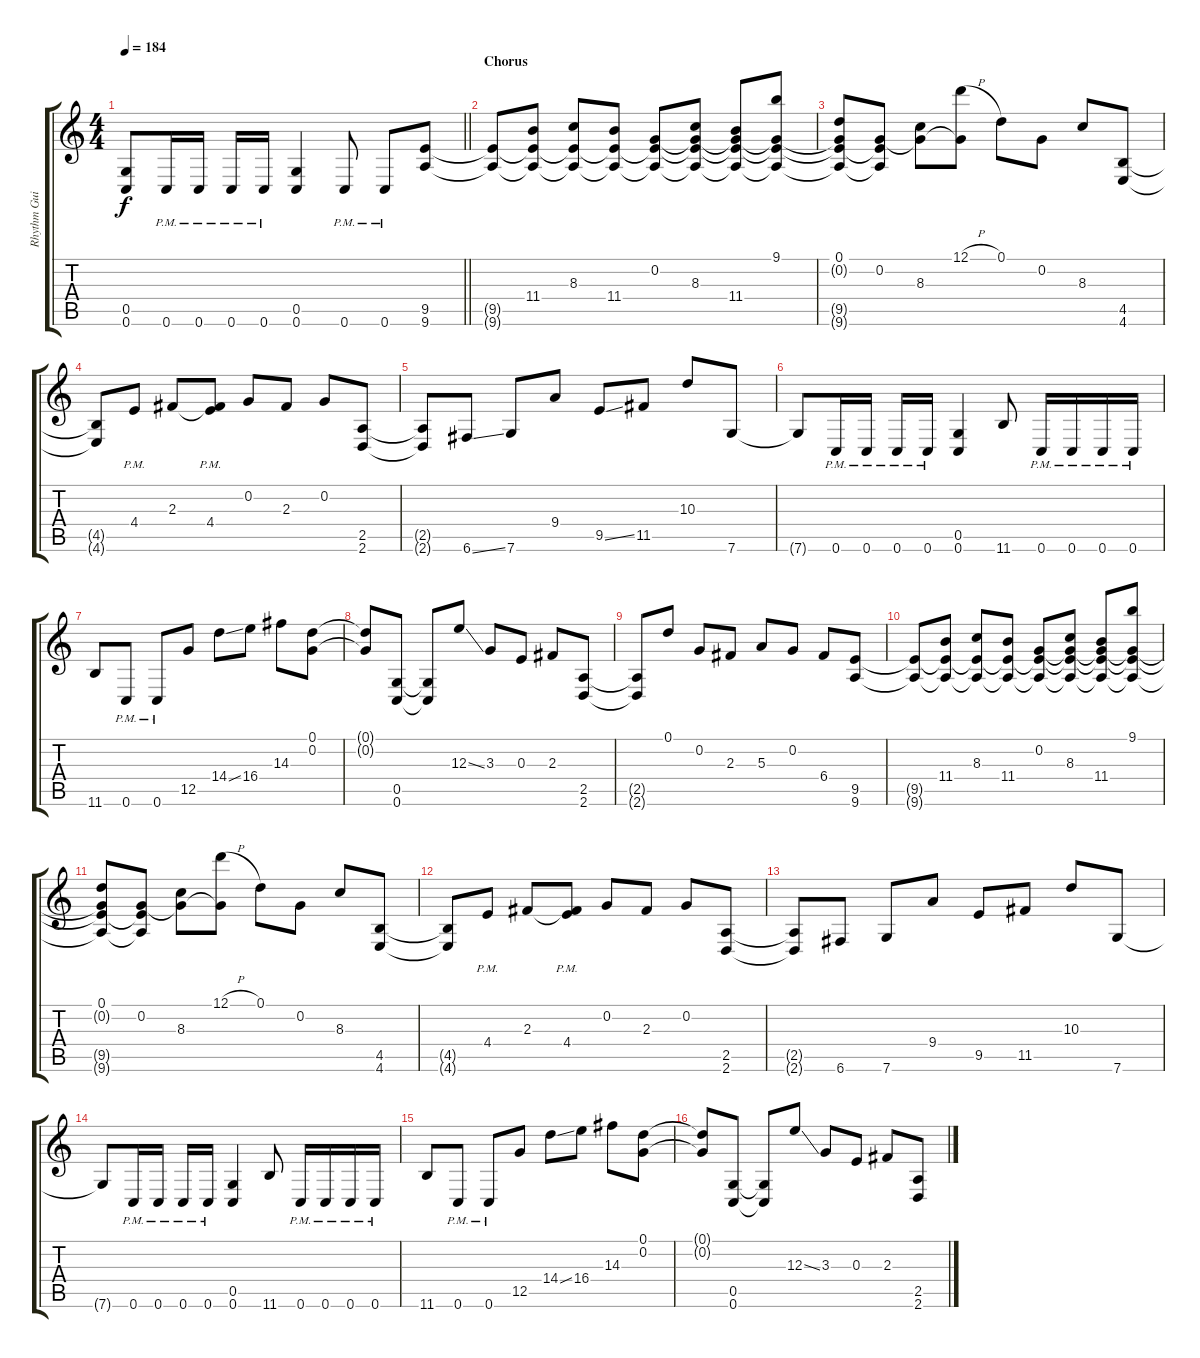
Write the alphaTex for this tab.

\track ("Rhythm Guitar" "Rhythm Gui") {instrument overdrivenguitar}
\staff {score tabs}
\tuning (D4 G3 E3 C3 G2 C2) {hide}
\ts (4 4)
\tempo 184
\clef g2
\barLineRight lightlight
\ks c
(0.5{t} 0.6{t}).8{dy f} 0.6{pm}.16 0.6{pm}.16 0.6{pm}.16 0.6{pm}.16 (0.5 0.6).4 0.6{pm}.8 0.6{pm}.8 (9.5 9.6).8 |
\section ("" "Chorus")
(9.5{t} 9.6{t}).8 (11.4 9.5{t} 9.6{t}).8 (8.3 9.5{t} 9.6{t}).8 (11.4 9.5{t} 9.6{t}).8 (0.2 9.5{t} 9.6{t}).8 (0.2{t} 8.3 9.5{t} 9.6{t}).8 (0.2{t} 11.4 9.5{t} 9.6{t}).8 (9.1 0.2{t} 9.5{t} 9.6{t}).8 |
(0.1 0.2{t} 9.5{t} 9.6{t}).8 (0.2 9.5{t} 9.6{t}).8 (0.2{t} 8.3).8 (12.1{h} 0.2{t}).8 0.1.8 0.2.8 8.3.8 (4.5 4.6).8 |
(4.5{t} 4.6{t}).8 4.4{pm}.8 2.3.8 (2.3{t} 4.4{pm}).8 0.2.8 2.3.8 0.2.8 (2.5 2.6).8 |
(2.5{t} 2.6{t}).8 6.6{ss}.8 7.6.8 9.4.8 9.5{ss}.8 11.5.8 10.3.8 7.6.8 |
7.6{t}.8 0.6{pm}.16 0.6{pm}.16 0.6{pm}.16 0.6{pm}.16 (0.5 0.6).4 11.6.8 0.6{pm}.16 0.6{pm}.16 0.6{pm}.16 0.6{pm}.16 |
11.6.8 0.6{pm}.8 0.6{pm}.8 12.5.8 14.4{ss}.8 16.4.8 14.3.8 (0.1 0.2).8 |
(0.1{t} 0.2{t}).8 (0.5 0.6).8 (0.5{t} 0.6{t}).8 12.3{ss}.8 3.3.8 0.3.8 2.3.8 (2.5 2.6).8 |
(2.5{t} 2.6{t}).8 0.1.8 0.2.8 2.3.8 5.3.8 0.2.8 6.4.8 (9.5 9.6).8 |
(9.5{t} 9.6{t}).8 (11.4 9.5{t} 9.6{t}).8 (8.3 9.5{t} 9.6{t}).8 (11.4 9.5{t} 9.6{t}).8 (0.2 9.5{t} 9.6{t}).8 (0.2{t} 8.3 9.5{t} 9.6{t}).8 (0.2{t} 11.4 9.5{t} 9.6{t}).8 (9.1 0.2{t} 9.5{t} 9.6{t}).8 |
(0.1 0.2{t} 9.5{t} 9.6{t}).8 (0.2 9.5{t} 9.6{t}).8 (0.2{t} 8.3).8 (12.1{h} 0.2{t}).8 0.1.8 0.2.8 8.3.8 (4.5 4.6).8 |
(4.5{t} 4.6{t}).8 4.4{pm}.8 2.3.8 (2.3{t} 4.4{pm}).8 0.2.8 2.3.8 0.2.8 (2.5 2.6).8 |
(2.5{t} 2.6{t}).8 6.6.8 7.6.8 9.4.8 9.5.8 11.5.8 10.3.8 7.6.8 |
7.6{t}.8 0.6{pm}.16 0.6{pm}.16 0.6{pm}.16 0.6{pm}.16 (0.5 0.6).4 11.6.8 0.6{pm}.16 0.6{pm}.16 0.6{pm}.16 0.6{pm}.16 |
11.6.8 0.6{pm}.8 0.6{pm}.8 12.5.8 14.4{ss}.8 16.4.8 14.3.8 (0.1 0.2).8 |
(0.1{t} 0.2{t}).8 (0.5 0.6).8 (0.5{t} 0.6{t}).8 12.3{ss}.8 3.3.8 0.3.8 2.3.8 (2.5 2.6).8
